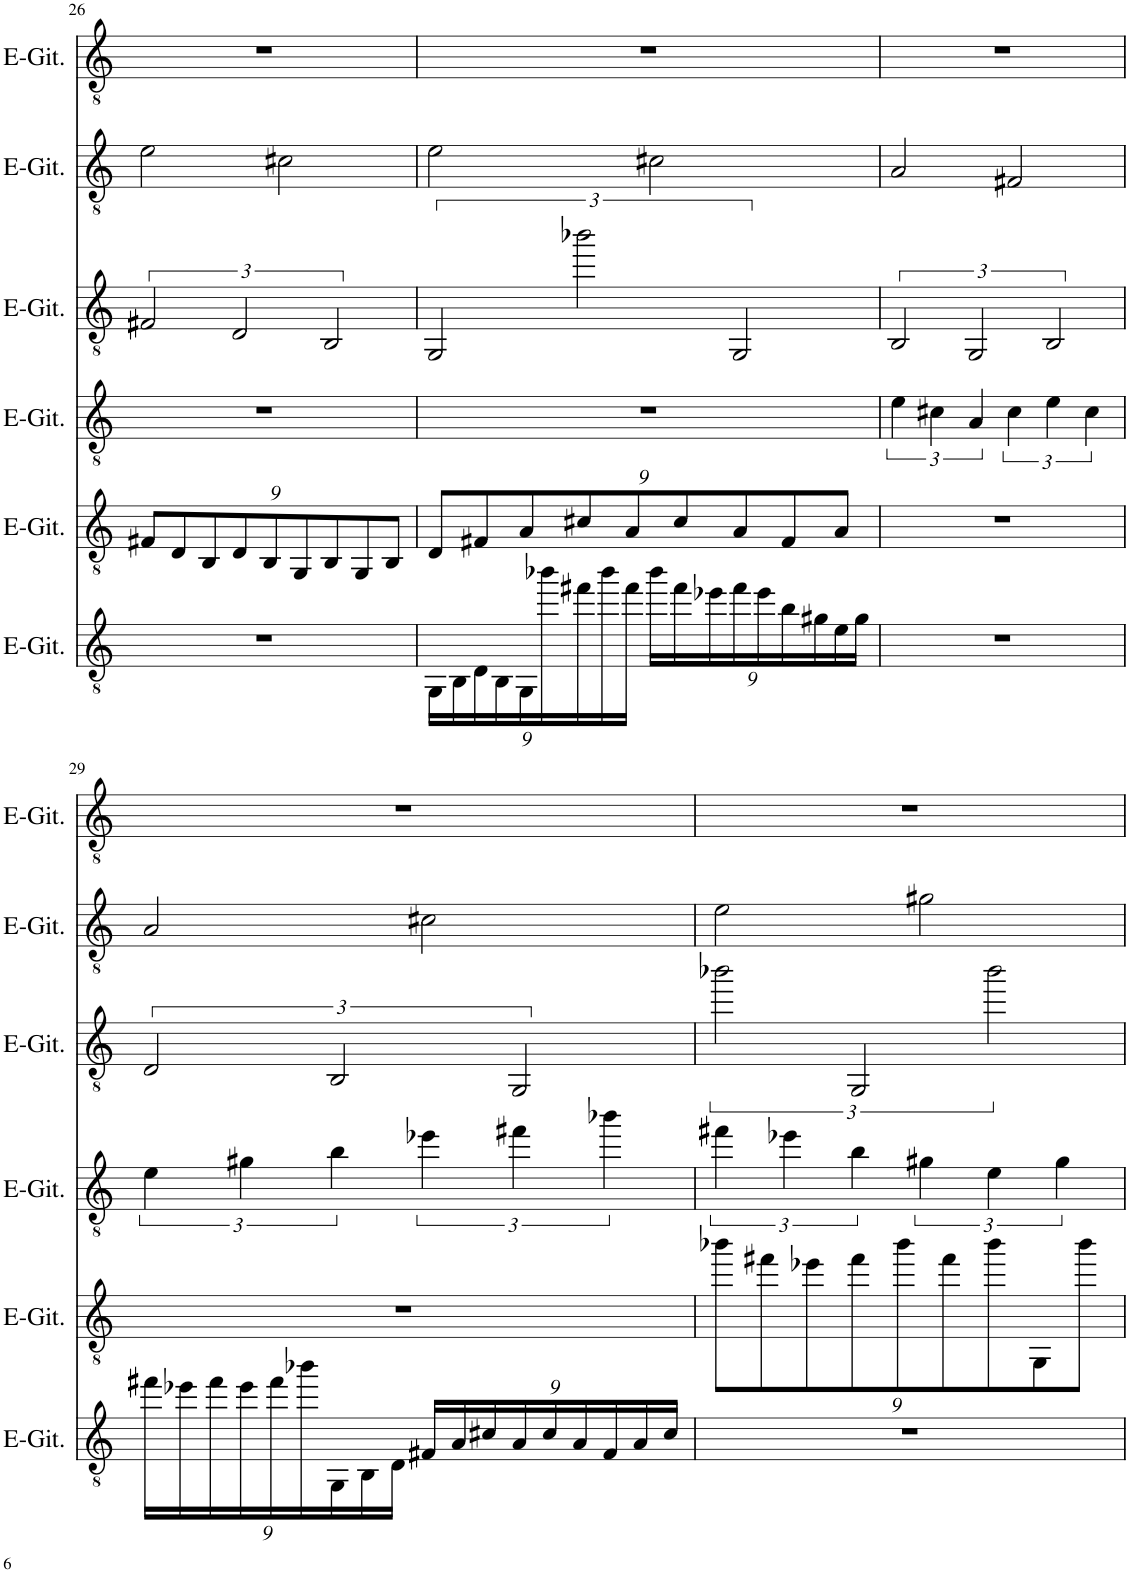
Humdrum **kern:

**kern	**kern	**kern	**kern	**kern	**kern
*part6	*part5	*part4	*part3	*part2	*part1
*staff6	*staff5	*staff4	*staff3	*staff2	*staff1
*I"Elektrische Gitarre	*I"Elektrische Gitarre	*I"Elektrische Gitarre	*I"Elektrische Gitarre	*I"Elektrische Gitarre	*I"Elektrische Gitarre
*I'E-Git.	*I'E-Git.	*I'E-Git.	*I'E-Git.	*I'E-Git.	*I'E-Git.
!!LO:PB:g=z
*clefGv2	*clefGv2	*clefGv2	*clefGv2	*clefGv2	*clefGv2
*k[]	*k[]	*k[]	*k[]	*k[]	*k[]
*M4/4	*M4/4	*M4/4	*M4/4	*M4/4	*M4/4
*	*Xbrackettup	*	*	*	*
=26	=26	=26	=26	=26	=26
1r	9F#X/L	1r	3F#X/	2e\	1r
.	9D/	.	.	.	.
.	9BB/	.	.	.	.
.	9D/	.	3D/	.	.
.	9BB/	.	.	.	.
.	.	.	.	2c#X\	.
.	9GG/	.	.	.	.
.	9BB/	.	3BB/	.	.
.	9GG/	.	.	.	.
.	9BB/J	.	.	.	.
=27	=27	=27	=27	=27	=27
*Xbrackettup	*	*	*	*	*
18GG\LL	9D/L	1r	3GG/	2e\	1r
18BB\	.	.	.	.	.
18D\	9F#X/	.	.	.	.
18BB\	.	.	.	.	.
18GG\	9A/	.	.	.	.
18bb-X\	.	.	.	.	.
18ff#X\	9c#X/	.	3bb-X\	.	.
18bb-\	.	.	.	.	.
18ff#\JJ	9A/	.	.	.	.
18bb-\LL	.	.	.	2c#X\	.
18ff#\	9c#/	.	.	.	.
18ee-X\	.	.	.	.	.
18ff#\	9A/	.	3GG/	.	.
18ee-\	.	.	.	.	.
18b\	9F#/	.	.	.	.
18g#X\	.	.	.	.	.
18e\	9A/J	.	.	.	.
18g#\JJ	.	.	.	.	.
=28	=28	=28	=28	=28	=28
1r	1r	6e\	3BB/	2A/	1r
.	.	6c#X\	.	.	.
.	.	6A/	3GG/	.	.
.	.	6c#\	.	2F#X/	.
.	.	6e\	3BB/	.	.
.	.	6c#\	.	.	.
!!LO:LB:g=z
=29	=29	=29	=29	=29	=29
18ff#X\LL	1r	6e\	3D/	2A/	1r
18ee-X\	.	.	.	.	.
18ff#\	.	.	.	.	.
18ee-\	.	6g#X\	.	.	.
18ff#\	.	.	.	.	.
18bb-X\	.	.	.	.	.
18GG\	.	6b\	3BB/	.	.
18BB\	.	.	.	.	.
18D\JJ	.	.	.	.	.
18F#X/LL	.	6ee-X\	.	2c#X\	.
18A/	.	.	.	.	.
18c#X/	.	.	.	.	.
18A/	.	6ff#X\	3GG/	.	.
18c#/	.	.	.	.	.
18A/	.	.	.	.	.
18F#/	.	6bb-X\	.	.	.
18A/	.	.	.	.	.
18c#/JJ	.	.	.	.	.
=30	=30	=30	=30	=30	=30
1r	9bb-X\L	6ff#X\	3bb-X\	2e\	1r
.	9ff#X\	.	.	.	.
.	.	6ee-X\	.	.	.
.	9ee-X\	.	.	.	.
.	9ff#\	6b\	3GG/	.	.
.	9bb-\	.	.	.	.
.	.	6g#X\	.	2g#X\	.
.	9ff#\	.	.	.	.
.	9bb-\	6e\	3bb-\	.	.
.	9GG\	.	.	.	.
.	.	6g#\	.	.	.
.	9bb-\J	.	.	.	.
=	=	=	=	=	=
*-	*-	*-	*-	*-	*-
